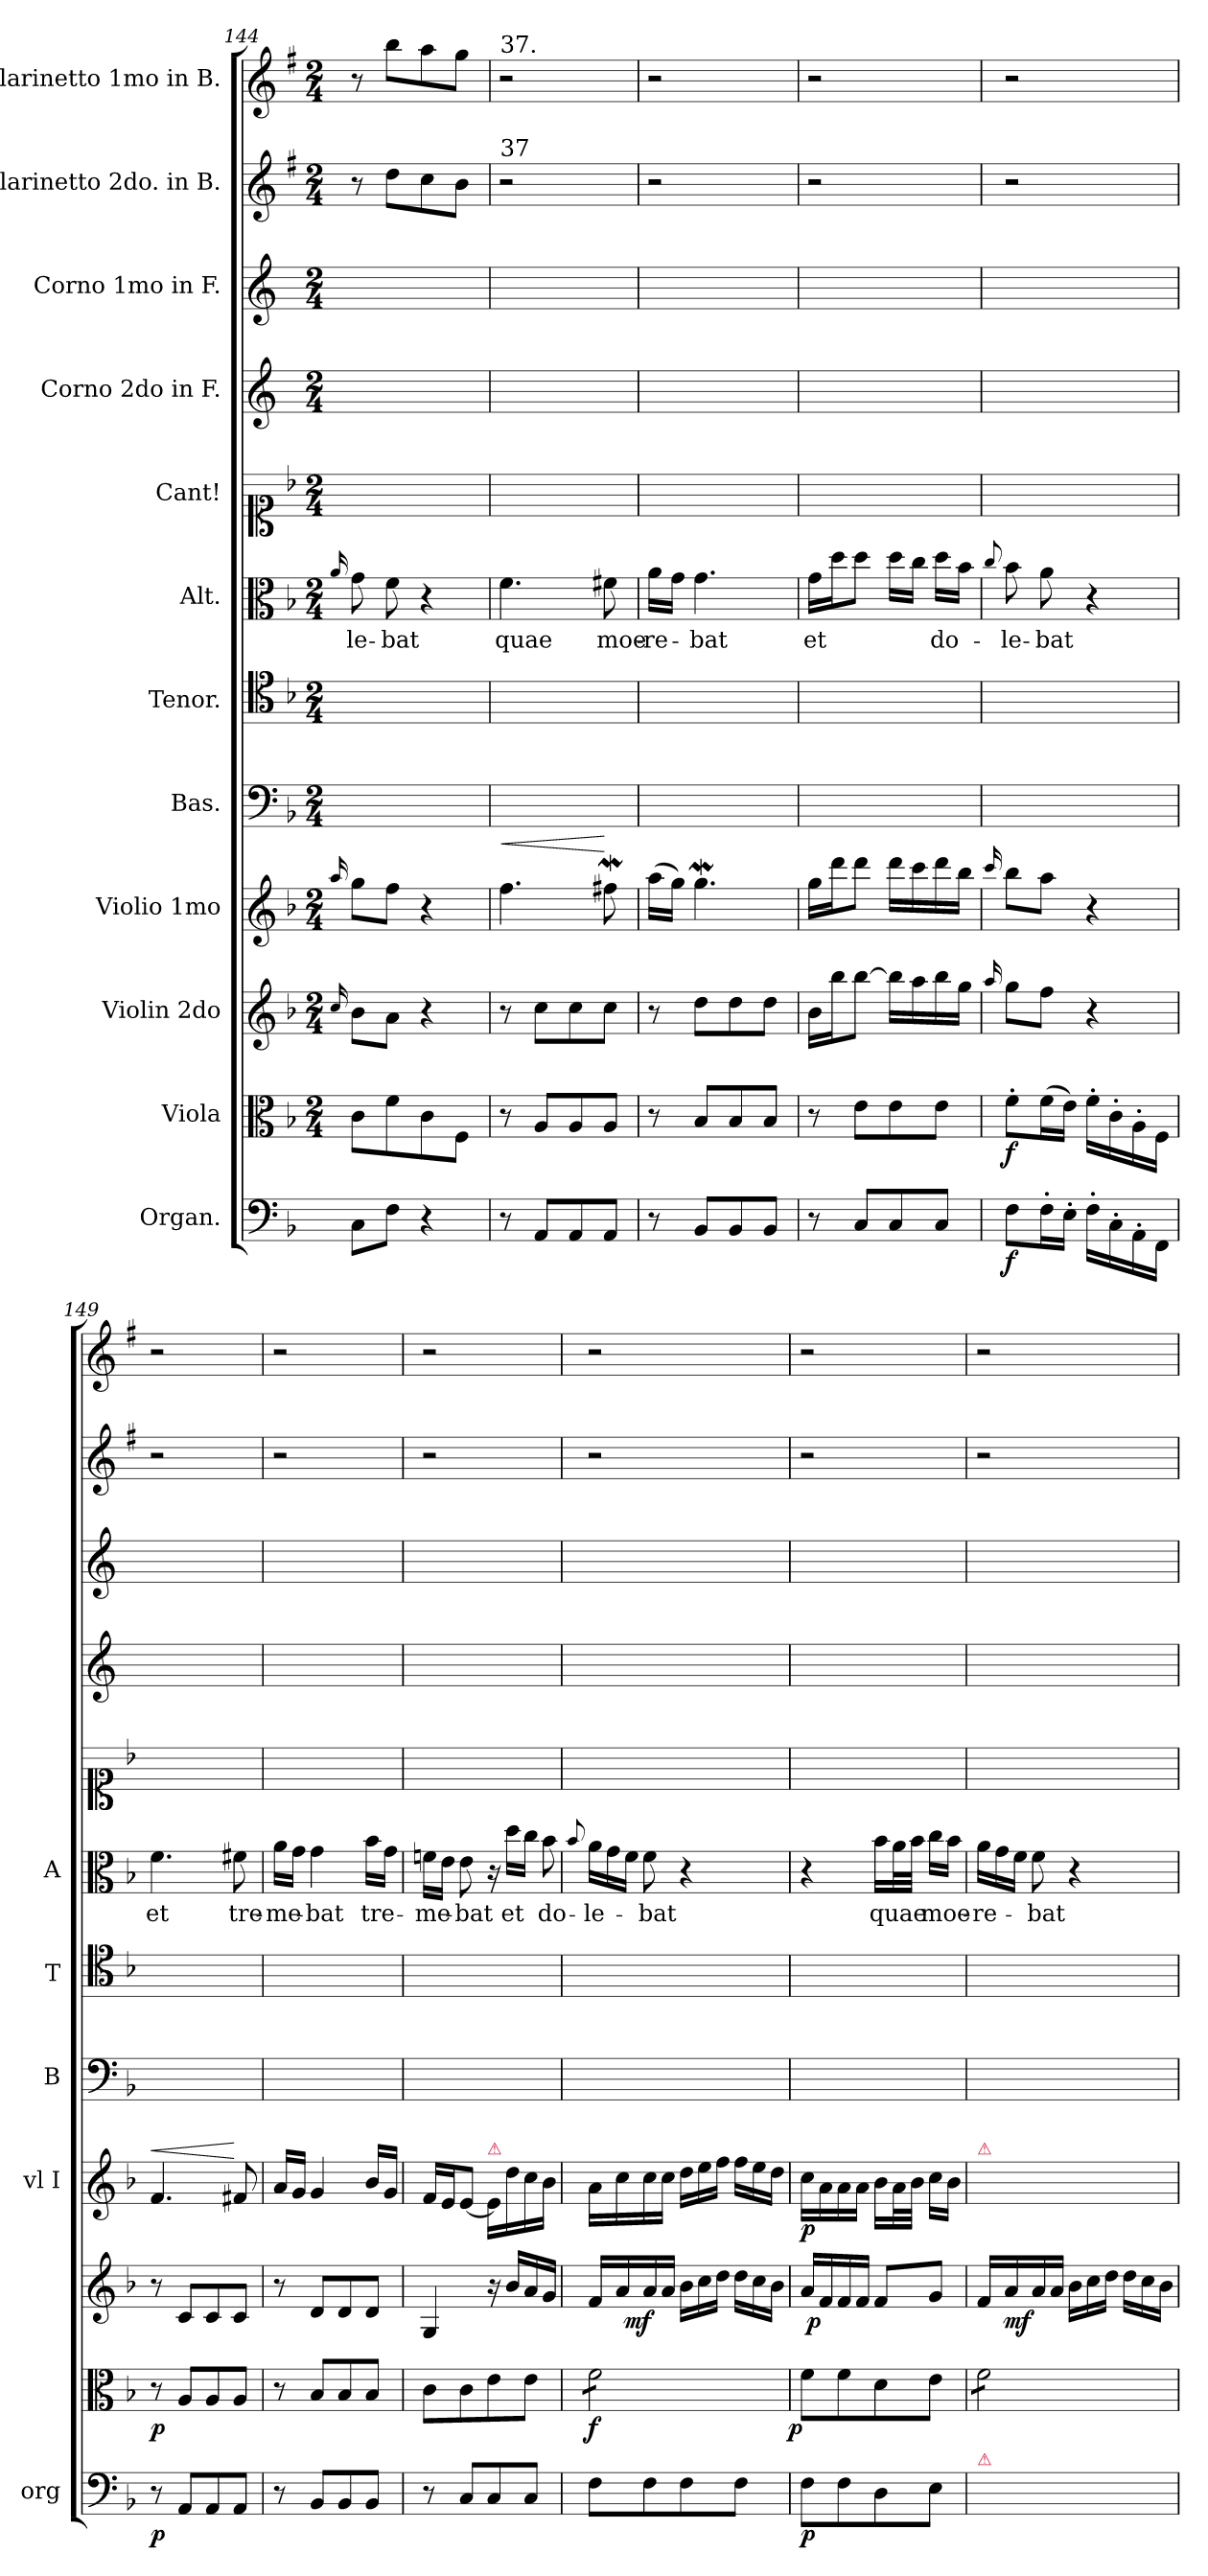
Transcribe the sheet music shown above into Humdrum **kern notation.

**kern	**dynam	**kern	**dynam	**kern	**dynam	**kern	**dynam	**kern	**kern	**kern	**text	**kern	**kern	**kern	**kern	**kern
*part12	*part12	*part11	*part11	*part10	*part10	*part9	*part9	*part8	*part7	*part6	*part6	*part5	*part4	*part3	*part2	*part1
*staff12	*staff12	*staff11	*staff11	*staff10	*staff10	*staff9	*staff9	*staff8	*staff7	*staff6	*staff6	*staff5	*staff4	*staff3	*staff2	*staff1
*I"Organ.	*	*I"Viola	*	*I"Violin 2do	*	*I"Violio 1mo	*	*I"Bas.	*I"Tenor.	*I"Alt.	*	*I"Cant!	*I"Corno 2do in F.	*I"Corno 1mo in F.	*I"Clarinetto 2do. in B.	*I"Clarinetto 1mo in B.
*I'org	*	*	*	*	*	*I'vl I	*	*I'B	*I'T	*I'A	*	*	*	*	*	*
*clefF4	*	*clefC3	*	*clefG2	*	*clefG2	*	*clefF4	*clefC4	*clefC3	*	*clefC1	*clefG2	*clefG2	*clefG2	*clefG2
*	*	*	*	*	*	*	*	*	*	*	*	*	*ITrd4c7	*ITrd4c7	*ITrd1c2	*ITrd1c2
*k[b-]	*	*k[b-]	*	*k[b-]	*	*k[b-]	*	*k[b-]	*k[b-]	*k[b-]	*	*k[b-]	*k[b-]	*k[b-]	*k[b-]	*k[b-]
*F:	*	*F:	*	*F:	*	*F:	*	*F:	*F:	*F:	*	*F:	*F:	*F:	*F:	*F:
*	*	*M2/4	*	*M2/4	*	*M2/4	*	*M2/4	*M2/4	*M2/4	*	*M2/4	*M2/4	*M2/4	*M2/4	*M2/4
=144	=144	=144	=144	=144	=144	=144	=144	=144	=144	=144	=144	=144	=144	=144	=144	=144
.	.	.	.	16qqcc/	.	16qqaa/	.	.	.	16qqa/	.	.	.	.	.	.
8C\L	.	8c\L	.	8b-\L	.	8gg\L	.	2ryy	2ryy	8g\	-le-	2ryy	2ryy	2ryy	8r	8r
8F\J	.	8f\	.	8a\J	.	8ff\J	.	.	.	8f\	-bat	.	.	.	8cc\L	8aa\L
4r	.	8c\	.	4r	.	4r	.	.	.	4r	.	.	.	.	8b-\	8gg\
.	.	8F\J	.	.	.	.	.	.	.	.	.	.	.	.	8a\J	8ff\J
=145	=145	=145	=145	=145	=145	=145	=145	=145	=145	=145	=145	=145	=145	=145	=145	=145
!	!	!	!	!	!	!	!	!	!	!	!	!	!	!	!	!LO:TX:a:t=37.
!	!	!	!	!	!	!	!	!	!	!	!	!	!	!	!LO:TX:a:t=37	!
!	!	!	!	!	!	!	!LO:HP:a	!	!	!	!	!	!	!	!	!
8r	.	8r	.	8r	.	4.ff\	<	2ryy	2ryy	4.f\	quae	2ryy	2ryy	2ryy	2r	2r
8AA/L	.	8A/L	.	8cc\L	.	.	.	.	.	.	.	.	.	.	.	.
8AA/	.	8A/	.	8cc\	.	.	.	.	.	.	.	.	.	.	.	.
8AA/J	.	8A/J	.	8cc\J	.	8ff#XW\	[	.	.	8f#X\	moe-	.	.	.	.	.
=146	=146	=146	=146	=146	=146	=146	=146	=146	=146	=146	=146	=146	=146	=146	=146	=146
8r	.	8r	.	8r	.	(16aa\LL	.	2ryy	2ryy	16a\LL	-re-	2ryy	2ryy	2ryy	2r	2r
.	.	.	.	.	.	16gg\JJ)	.	.	.	16g\JJ	.	.	.	.	.	.
8BB-/L	.	8B-/L	.	8dd\L	.	4.ggW\	.	.	.	4.g\	-bat	.	.	.	.	.
8BB-/	.	8B-/	.	8dd\	.	.	.	.	.	.	.	.	.	.	.	.
8BB-/J	.	8B-/J	.	8dd\J	.	.	.	.	.	.	.	.	.	.	.	.
=147	=147	=147	=147	=147	=147	=147	=147	=147	=147	=147	=147	=147	=147	=147	=147	=147
8r	.	8r	.	16b-\LL	.	16gg\LL	.	2ryy	2ryy	16g\LL	et	2ryy	2ryy	2ryy	2r	2r
.	.	.	.	16bb-\J	.	16ddd\J	.	.	.	16dd\J	.	.	.	.	.	.
8C/L	.	8e\L	.	[8bb-\J	.	8ddd\J	.	.	.	8dd\J	.	.	.	.	.	.
8C/	.	8e\	.	16bb-\LL]	.	16ddd\LL	.	.	.	16dd\LL	.	.	.	.	.	.
.	.	.	.	16aa\	.	16ccc\	.	.	.	16cc\JJ	.	.	.	.	.	.
8C/J	.	8e\J	.	16bb-\	.	16ddd\	.	.	.	16dd\LL	do-	.	.	.	.	.
.	.	.	.	16gg\JJ	.	16bb-\JJ	.	.	.	16b-\JJ	.	.	.	.	.	.
=148	=148	=148	=148	=148	=148	=148	=148	=148	=148	=148	=148	=148	=148	=148	=148	=148
.	.	.	.	16qqaa/	.	16qqccc/	.	.	.	8qqcc/	.	.	.	.	.	.
!	!LO:DY:b	!	!LO:DY:b	!	!	!	!	!	!	!	!	!	!	!	!	!
8F\L	f	8f'\L	f	8gg\L	.	8bb-\L	.	2ryy	2ryy	8b-\	-le-	2ryy	2ryy	2ryy	2r	2r
16F'\L	.	(16f\L	.	8ff\J	.	8aa\J	.	.	.	8a\	-bat	.	.	.	.	.
16E'\JJ	.	16e\JJ)	.	.	.	.	.	.	.	.	.	.	.	.	.	.
16F'\LL	.	16f'\LL	.	4r	.	4r	.	.	.	4r	.	.	.	.	.	.
16C'\	.	16c'\	.	.	.	.	.	.	.	.	.	.	.	.	.	.
16AA'\	.	16A'\	.	.	.	.	.	.	.	.	.	.	.	.	.	.
16FF\JJ	.	16F\JJ	.	.	.	.	.	.	.	.	.	.	.	.	.	.
=149	=149	=149	=149	=149	=149	=149	=149	=149	=149	=149	=149	=149	=149	=149	=149	=149
!	!LO:DY:b	!	!LO:DY:b	!	!	!	!LO:HP:a	!	!	!	!	!	!	!	!	!
8r	p	8r	p	8r	.	4.f/	<	2ryy	2ryy	4.f\	et	2ryy	2ryy	2ryy	2r	2r
8AA/L	.	8A/L	.	8c/L	.	.	.	.	.	.	.	.	.	.	.	.
8AA/	.	8A/	.	8c/	.	.	.	.	.	.	.	.	.	.	.	.
8AA/J	.	8A/J	.	8c/J	.	8f#X/	[	.	.	8f#X\	tre-	.	.	.	.	.
=150	=150	=150	=150	=150	=150	=150	=150	=150	=150	=150	=150	=150	=150	=150	=150	=150
8r	.	8r	.	8r	.	16a/LL	.	2ryy	2ryy	16a\LL	-me-	2ryy	2ryy	2ryy	2r	2r
.	.	.	.	.	.	16g/JJ	.	.	.	16g\JJ	.	.	.	.	.	.
8BB-/L	.	8B-/L	.	8d/L	.	4g/	.	.	.	4g\	-bat	.	.	.	.	.
8BB-/	.	8B-/	.	8d/	.	.	.	.	.	.	.	.	.	.	.	.
8BB-/J	.	8B-/J	.	8d/J	.	16b-\LL	.	.	.	16b-\LL	tre-	.	.	.	.	.
.	.	.	.	.	.	16g/JJ	.	.	.	16g\JJ	.	.	.	.	.	.
=151	=151	=151	=151	=151	=151	=151	=151	=151	=151	=151	=151	=151	=151	=151	=151	=151
8r	.	8c\L	.	4G/	.	16f/LL	.	2ryy	2ryy	16fn\LL	-me-	2ryy	2ryy	2ryy	2r	2r
.	.	.	.	.	.	16e/J	.	.	.	16e\JJ	.	.	.	.	.	.
8C/L	.	8c\	.	.	.	[8e/J	.	.	.	8e\	-bat	.	.	.	.	.
!	!	!	!	!	!	!LO:TX:a:color=crimson:t=⚠	!	!	!	!	!	!	!	!	!	!
8C/	.	8e\	.	16r	.	16e/LL]	.	.	.	16r	.	.	.	.	.	.
.	.	.	.	16b-\LL	.	16dd\	.	.	.	16dd\LL	et	.	.	.	.	.
8C/J	.	8e\J	.	16a/	.	16cc\	.	.	.	16cc\JJ	.	.	.	.	.	.
!	!	!	!	!	!	!	!	!	!	!LO:N:vis=8	!	!	!	!	!	!
.	.	.	.	16g/JJ	.	16b-\JJ	.	.	.	16b-	do-	.	.	.	.	.
=152	=152	=152	=152	=152	=152	=152	=152	=152	=152	=152	=152	=152	=152	=152	=152	=152
.	.	.	.	.	.	.	.	.	.	8qqb-/	.	.	.	.	.	.
*	*	*	*	*	*	*	*	*	*	*Xtuplet	*	*	*	*	*	*
!	!LO:DY:b	!	!LO:DY:b	!	!	!	!	!	!	!	!	!	!	!	!	!
*	*	*	*	*^	*	*	*	*	*	*	*	*	*	*	*	*
*	*	*tremolo	*	*	*	*	*	*	*	*	*	*	*	*	*	*	*
8F\L	fo	8f\L	f	16f/LL	12ryy	.	16a\LL	.	2ryy	2ryy	24a\LL	-le-	2ryy	2ryy	2ryy	2r	2r
.	.	.	.	.	.	.	.	.	.	.	24g\	.	.	.	.	.	.
.	.	.	.	16a/	.	.	16cc\	.	.	.	.	.	.	.	.	.	.
!	!	!	!	!	!	!LO:DY:b	!	!	!	!	!	!	!	!	!	!	!
.	.	.	.	.	3ryy	mf	.	.	.	.	24f\JJ	.	.	.	.	.	.
8F\	.	8f\	.	16a/	.	.	16cc\	.	.	.	8f\	-bat	.	.	.	.	.
.	.	.	.	16a/JJ	.	.	16cc\JJ	.	.	.	.	.	.	.	.	.	.
*	*	*	*	*Xtuplet	*	*	*Xtuplet	*	*	*	*	*	*	*	*	*	*
!	!	!	!	!	!	!	!	!LO:DY:b	!	!	!	!	!	!	!	!	!
8F\	.	8f\	.	24b-\LL	.	.	24dd\LL	mfor	.	.	4r	.	.	.	.	.	.
.	.	.	.	24cc\	.	.	24ee\	.	.	.	.	.	.	.	.	.	.
.	.	.	.	24dd\JJ	.	.	24ff\JJ	.	.	.	.	.	.	.	.	.	.
8F\J	.	8f\J	.	24dd\LL	.	.	24ff\LL	.	.	.	.	.	.	.	.	.	.
*	*	*Xtremolo	*	*	*	*	*	*	*	*	*	*	*	*	*	*	*
.	.	.	.	24cc\	12ryy	.	24ee\	.	.	.	.	.	.	.	.	.	.
.	.	.	.	24b-\JJ	.	.	24dd\JJ	.	.	.	.	.	.	.	.	.	.
=153	=153	=153	=153	=153	=153	=153	=153	=153	=153	=153	=153	=153	=153	=153	=153	=153	=153
!	!LO:DY:b	!	!LO:DY:b:rj	!	!	!	!	!LO:DY:b	!	!	!	!	!	!	!	!	!
*	*	*	*	*v	*v	*	*	*	*	*	*	*	*	*	*	*	*
8F\L	p	8f\L	p.	16a/LL	.	16cc\LL	p.	2ryy	2ryy	4r	.	2ryy	2ryy	2ryy	2r	2r
!	!	!	!	!	!LO:DY:b:rj	!	!	!	!	!	!	!	!	!	!	!
.	.	.	.	16f/	p	16a\	.	.	.	.	.	.	.	.	.	.
8F\	.	8f\	.	16f/	.	16a\	.	.	.	.	.	.	.	.	.	.
.	.	.	.	16f/JJ	.	16a\JJ	.	.	.	.	.	.	.	.	.	.
8D\	.	8d\	.	8f/L	.	16b-\LL	.	.	.	16b-\LL	quae	.	.	.	.	.
.	.	.	.	.	.	32a\L	.	.	.	32a\L	.	.	.	.	.	.
.	.	.	.	.	.	32b-\JJJ	.	.	.	32b-\JJJ	.	.	.	.	.	.
8E\J	.	8e\J	.	8g/J	.	16cc\LL	.	.	.	16cc\LL	moe-	.	.	.	.	.
.	.	.	.	.	.	16b-\JJ	.	.	.	16b-\JJ	.	.	.	.	.	.
=154	=154	=154	=154	=154	=154	=154	=154	=154	=154	=154	=154	=154	=154	=154	=154	=154
!	!	!	!	!	!	!LO:TX:a:color=crimson:t=⚠	!	!	!	!	!	!	!	!	!	!
!LO:TX:a:color=crimson:t=⚠	!	!	!	!	!	!	!	!	!	!	!	!	!	!	!	!
!	!	!	!LO:DY:b	!	!	!	!	!	!	!	!	!	!	!	!	!
*	*	*tremolo	*	*	*	*	*	*	*	*	*	*	*	*	*	*
8F\Lyy	.	8f\L	fo	16f/LL	.	16a\LLyy	.	2ryy	2ryy	24a\LL	-re-	2ryy	2ryy	2ryy	2r	2r
.	.	.	.	.	.	.	.	.	.	24g\	.	.	.	.	.	.
!	!	!	!	!	!LO:DY:b	!	!	!	!	!	!	!	!	!	!	!
.	.	.	.	16a/	mf	16cc\yy	.	.	.	.	.	.	.	.	.	.
.	.	.	.	.	.	.	.	.	.	24f\JJ	.	.	.	.	.	.
8F\yy	.	8f\	.	16a/	.	16cc\yy	.	.	.	8f\	-bat	.	.	.	.	.
.	.	.	.	16a/JJ	.	16cc\JJyy	.	.	.	.	.	.	.	.	.	.
8F\yy	.	8f\	.	24b-\LL	.	24dd\LLyy	.	.	.	4r	.	.	.	.	.	.
.	.	.	.	24cc\	.	24ee\yy	.	.	.	.	.	.	.	.	.	.
.	.	.	.	24dd\JJ	.	24ff\JJyy	.	.	.	.	.	.	.	.	.	.
8F\Jyy	.	8f\J	.	24dd\LL	.	24ff\LLyy	.	.	.	.	.	.	.	.	.	.
*	*	*Xtremolo	*	*	*	*	*	*	*	*	*	*	*	*	*	*
.	.	.	.	24cc\	.	24ee\yy	.	.	.	.	.	.	.	.	.	.
.	.	.	.	24b-\JJ	.	24dd\JJyy	.	.	.	.	.	.	.	.	.	.
=	=	=	=	=	=	=	=	=	=	=	=	=	=	=	=	=
*-	*-	*-	*-	*-	*-	*-	*-	*-	*-	*-	*-	*-	*-	*-	*-	*-
